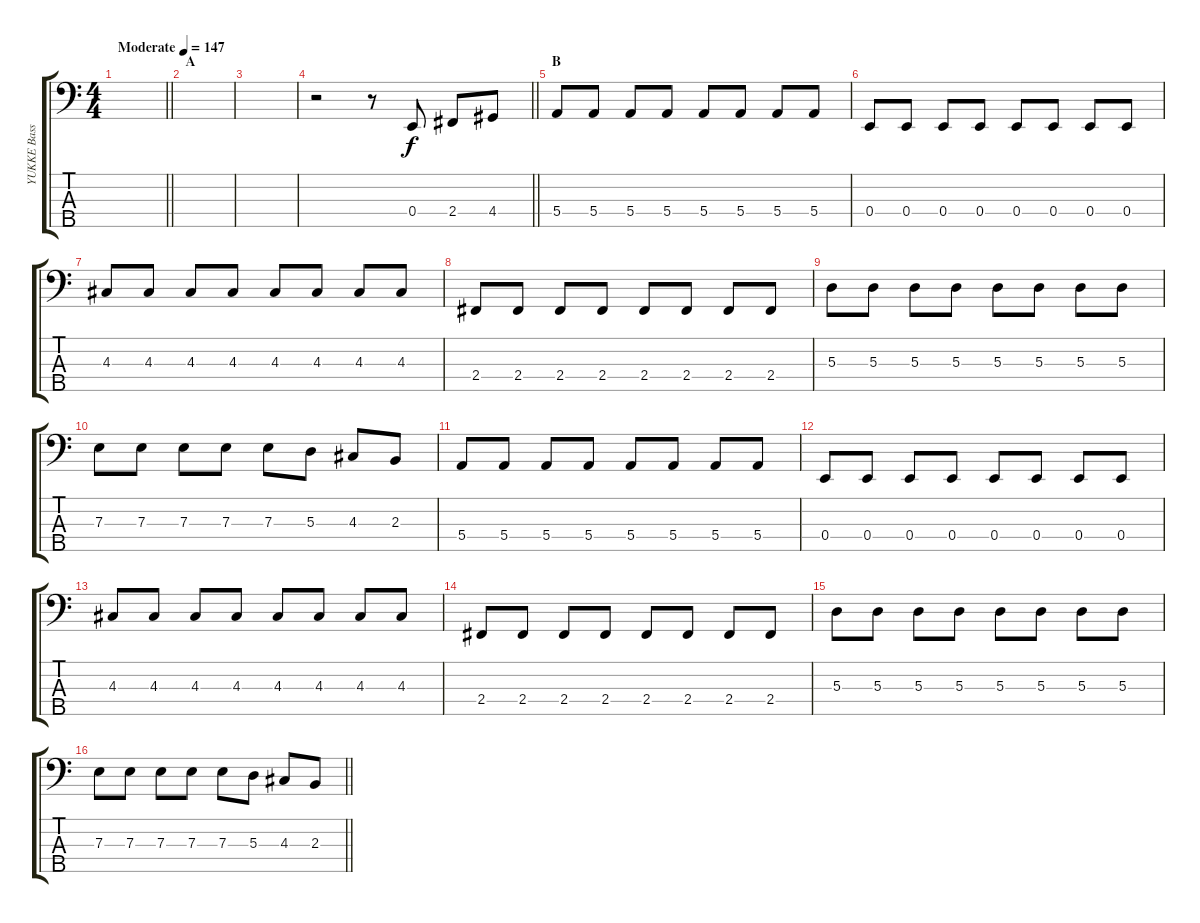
\track ("YUKKE Bass" "YUKKE Bass") {instrument electricbassfinger}
\staff {score tabs}
\tuning (G2 D2 A1 E1 B0) {hide}
\ts (4 4)
\tempo (147 "Moderate")
\clef f4
\barLineRight lightlight
\ks c
|
\section ("" "A")
|
|
\barLineRight lightlight
r.2 r.8 0.4.8 2.4.8 4.4.8 |
\section ("" "B")
5.4.8 5.4.8 5.4.8 5.4.8 5.4.8 5.4.8 5.4.8 5.4.8 |
0.4.8 0.4.8 0.4.8 0.4.8 0.4.8 0.4.8 0.4.8 0.4.8 |
4.3.8 4.3.8 4.3.8 4.3.8 4.3.8 4.3.8 4.3.8 4.3.8 |
2.4.8 2.4.8 2.4.8 2.4.8 2.4.8 2.4.8 2.4.8 2.4.8 |
5.3.8 5.3.8 5.3.8 5.3.8 5.3.8 5.3.8 5.3.8 5.3.8 |
7.3.8 7.3.8 7.3.8 7.3.8 7.3.8 5.3.8 4.3.8 2.3.8 |
5.4.8 5.4.8 5.4.8 5.4.8 5.4.8 5.4.8 5.4.8 5.4.8 |
0.4.8 0.4.8 0.4.8 0.4.8 0.4.8 0.4.8 0.4.8 0.4.8 |
4.3.8 4.3.8 4.3.8 4.3.8 4.3.8 4.3.8 4.3.8 4.3.8 |
2.4.8 2.4.8 2.4.8 2.4.8 2.4.8 2.4.8 2.4.8 2.4.8 |
5.3.8 5.3.8 5.3.8 5.3.8 5.3.8 5.3.8 5.3.8 5.3.8 |
\barLineRight lightlight
7.3.8 7.3.8 7.3.8 7.3.8 7.3.8 5.3.8 4.3.8 2.3.8
